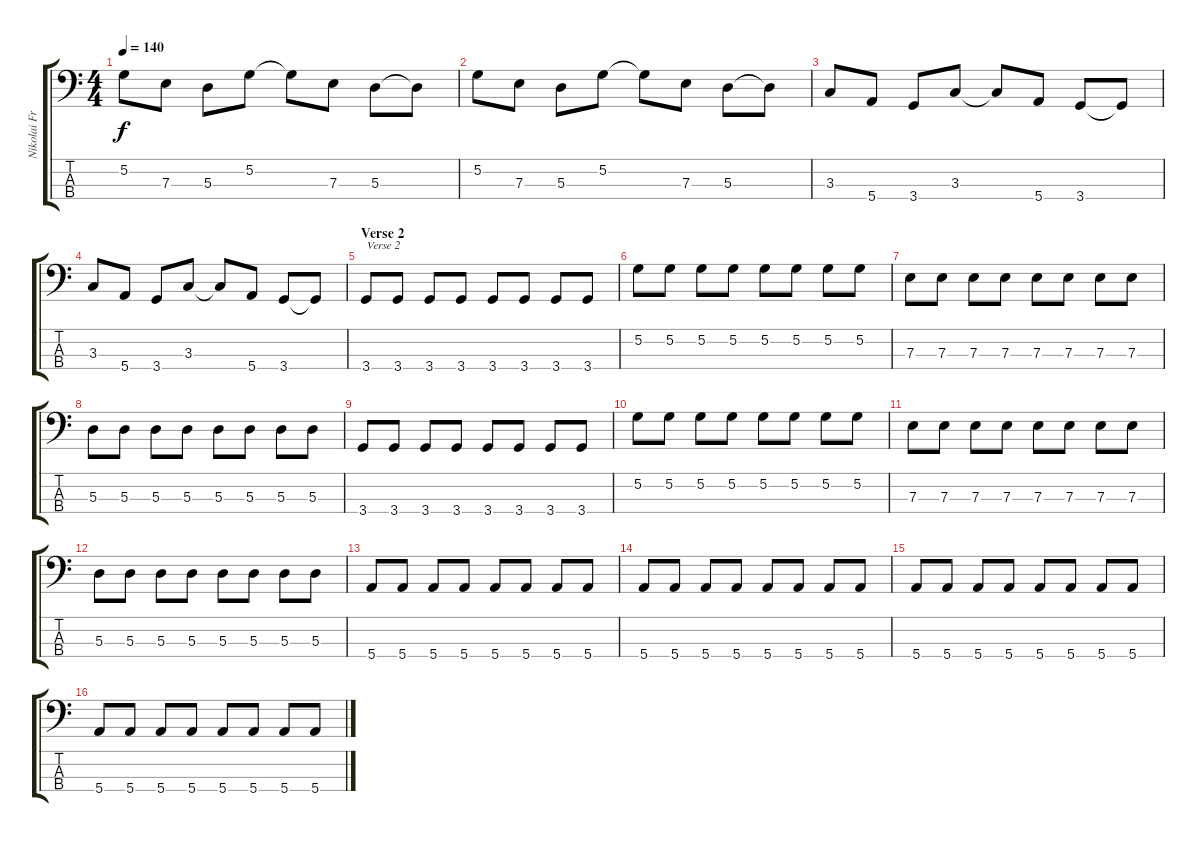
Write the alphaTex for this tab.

\track ("Nikolai Fraiture" "Nikolai Fr") {instrument electricbassfinger}
\staff {score tabs}
\tuning (G2 D2 A1 E1) {hide}
\ts (4 4)
\tempo 140
\clef f4
\ks c
5.2.8{dy f} 7.3.8 5.3.8 5.2.8 5.2{t}.8 7.3.8 5.3.8 5.3{t}.8 |
5.2.8 7.3.8 5.3.8 5.2.8 5.2{t}.8 7.3.8 5.3.8 5.3{t}.8 |
3.3.8 5.4.8 3.4.8 3.3.8 3.3{t}.8 5.4.8 3.4.8 3.4{t}.8 |
3.3.8 5.4.8 3.4.8 3.3.8 3.3{t}.8 5.4.8 3.4.8 3.4{t}.8 |
\section ("" "Verse 2")
3.4.8{txt "Verse 2"} 3.4.8 3.4.8 3.4.8 3.4.8 3.4.8 3.4.8 3.4.8 |
5.2.8 5.2.8 5.2.8 5.2.8 5.2.8 5.2.8 5.2.8 5.2.8 |
7.3.8 7.3.8 7.3.8 7.3.8 7.3.8 7.3.8 7.3.8 7.3.8 |
5.3.8 5.3.8 5.3.8 5.3.8 5.3.8 5.3.8 5.3.8 5.3.8 |
3.4.8 3.4.8 3.4.8 3.4.8 3.4.8 3.4.8 3.4.8 3.4.8 |
5.2.8 5.2.8 5.2.8 5.2.8 5.2.8 5.2.8 5.2.8 5.2.8 |
7.3.8 7.3.8 7.3.8 7.3.8 7.3.8 7.3.8 7.3.8 7.3.8 |
5.3.8 5.3.8 5.3.8 5.3.8 5.3.8 5.3.8 5.3.8 5.3.8 |
5.4.8 5.4.8 5.4.8 5.4.8 5.4.8 5.4.8 5.4.8 5.4.8 |
5.4.8 5.4.8 5.4.8 5.4.8 5.4.8 5.4.8 5.4.8 5.4.8 |
5.4.8 5.4.8 5.4.8 5.4.8 5.4.8 5.4.8 5.4.8 5.4.8 |
5.4.8 5.4.8 5.4.8 5.4.8 5.4.8 5.4.8 5.4.8 5.4.8
